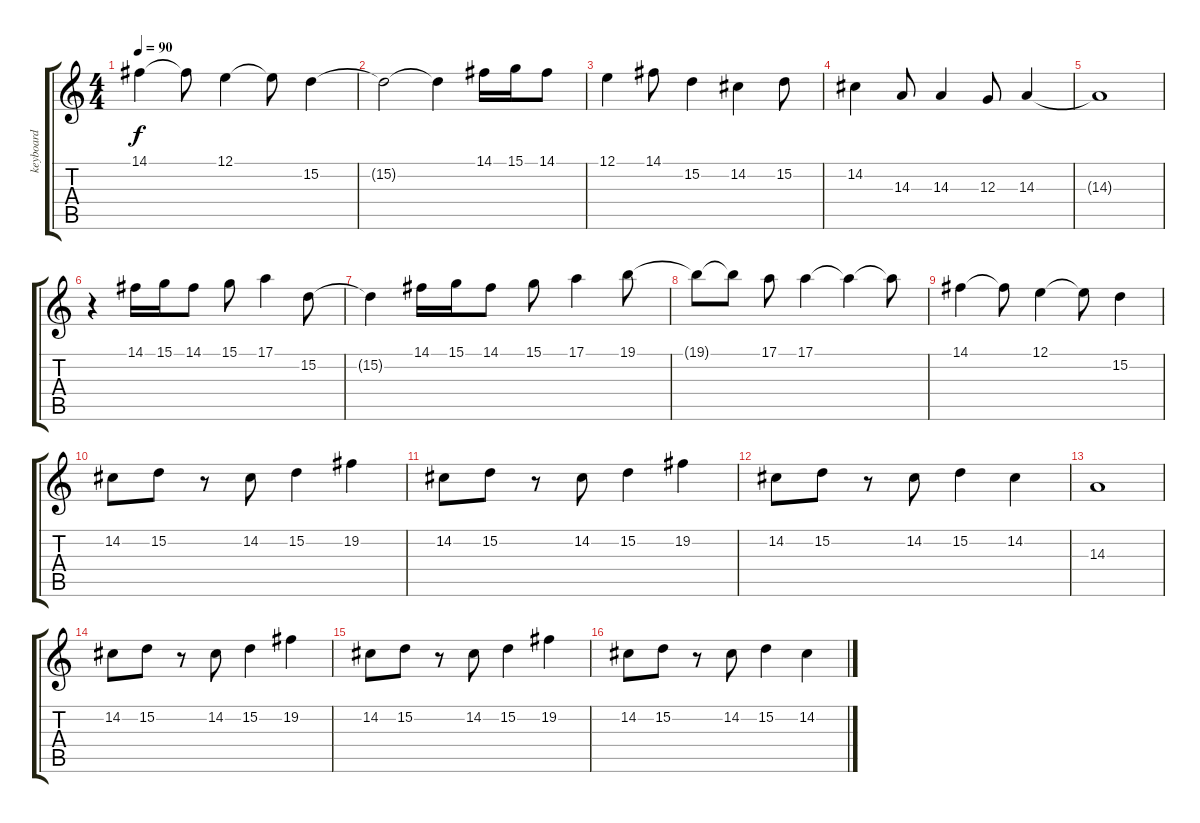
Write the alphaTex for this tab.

\track ("keyboard" "keyboard") {instrument stringensemble1}
\staff {score tabs}
\tuning (E4 B3 G3 D3 A2 E2) {hide}
\ts (4 4)
\tempo 90
\clef g2
\ks c
14.1.4{dy f} 14.1{t}.8 12.1.4 12.1{t}.8 15.2.4 |
15.2{t}.2 15.2{t}.4 14.1.16 15.1.16 14.1.8 |
12.1.4 14.1.8 15.2.4 14.2.4 15.2.8 |
14.2.4 14.3.8 14.3.4 12.3.8 14.3.4 |
14.3{t}.1 |
r.4 14.1.16 15.1.16 14.1.8 15.1.8 17.1.4 15.2.8 |
15.2{t}.4 14.1.16 15.1.16 14.1.8 15.1.8 17.1.4 19.1.8 |
19.1{t}.8 19.1{t}.8 17.1.8 17.1.4 17.1{t}.4 17.1{t}.8 |
14.1.4 14.1{t}.8 12.1.4 12.1{t}.8 15.2.4 |
14.2.8 15.2.8 r.8 14.2.8 15.2.4 19.2.4 |
14.2.8 15.2.8 r.8 14.2.8 15.2.4 19.2.4 |
14.2.8 15.2.8 r.8 14.2.8 15.2.4 14.2.4 |
14.3.1 |
14.2.8 15.2.8 r.8 14.2.8 15.2.4 19.2.4 |
14.2.8 15.2.8 r.8 14.2.8 15.2.4 19.2.4 |
14.2.8 15.2.8 r.8 14.2.8 15.2.4 14.2.4
